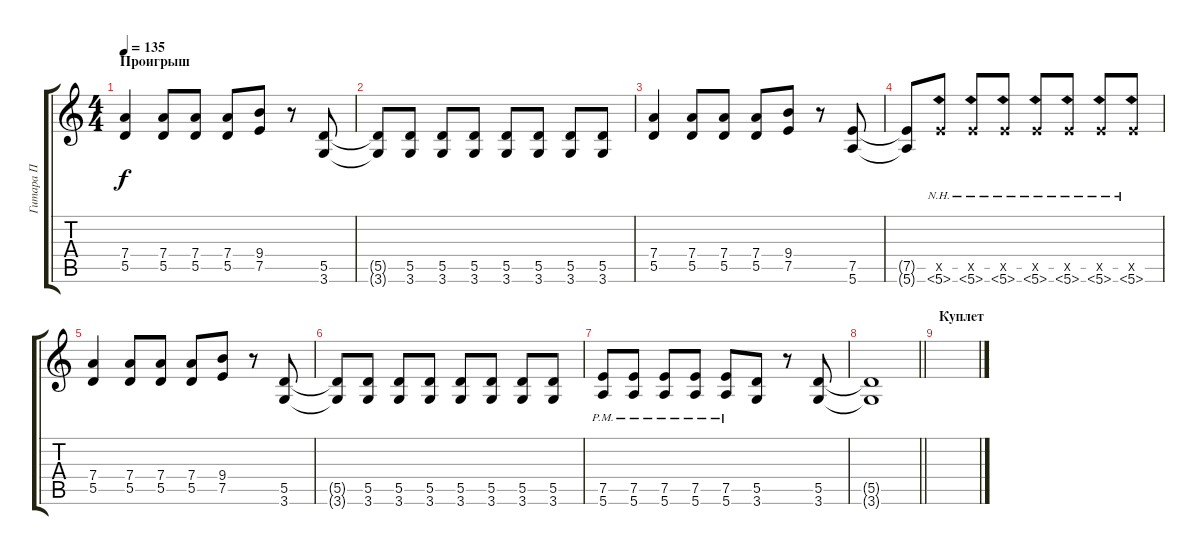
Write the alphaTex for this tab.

\track ("Гитара П" "Гитара П") {instrument overdrivenguitar}
\staff {score tabs}
\tuning (E4 B3 G3 D3 A2 E2) {hide}
\ts (4 4)
\section ("" "Проигрыш")
\tempo 135
\clef g2
\ks c
(7.4 5.5).4{dy f} (7.4 5.5).8 (7.4 5.5).8 (7.4 5.5).8 (9.4 7.5).8 r.8 (5.5 3.6).8 |
(5.5{t} 3.6{t}).8 (5.5 3.6).8 (5.5 3.6).8 (5.5 3.6).8 (5.5 3.6).8 (5.5 3.6).8 (5.5 3.6).8 (5.5 3.6).8 |
(7.4 5.5).4 (7.4 5.5).8 (7.4 5.5).8 (7.4 5.5).8 (9.4 7.5).8 r.8 (7.5 5.6).8 |
(7.5{t} 5.6{t}).8 (7.5{x} 5.6{nh}).8 (7.5{x} 5.6{nh}).8 (7.5{x} 5.6{nh}).8 (7.5{x} 5.6{nh}).8 (7.5{x} 5.6{nh}).8 (7.5{x} 5.6{nh}).8 (7.5{x} 5.6{nh}).8 |
(7.4 5.5).4 (7.4 5.5).8 (7.4 5.5).8 (7.4 5.5).8 (9.4 7.5).8 r.8 (5.5 3.6).8 |
(5.5{t} 3.6{t}).8 (5.5 3.6).8 (5.5 3.6).8 (5.5 3.6).8 (5.5 3.6).8 (5.5 3.6).8 (5.5 3.6).8 (5.5 3.6).8 |
(7.5{pm} 5.6{pm}).8 (7.5{pm} 5.6{pm}).8 (7.5{pm} 5.6{pm}).8 (7.5{pm} 5.6{pm}).8 (7.5{pm} 5.6{pm}).8 (5.5 3.6).8 r.8 (5.5 3.6).8 |
\barLineRight lightlight
(5.5{t} 3.6{t}).1 |
\section ("" "Куплет")
